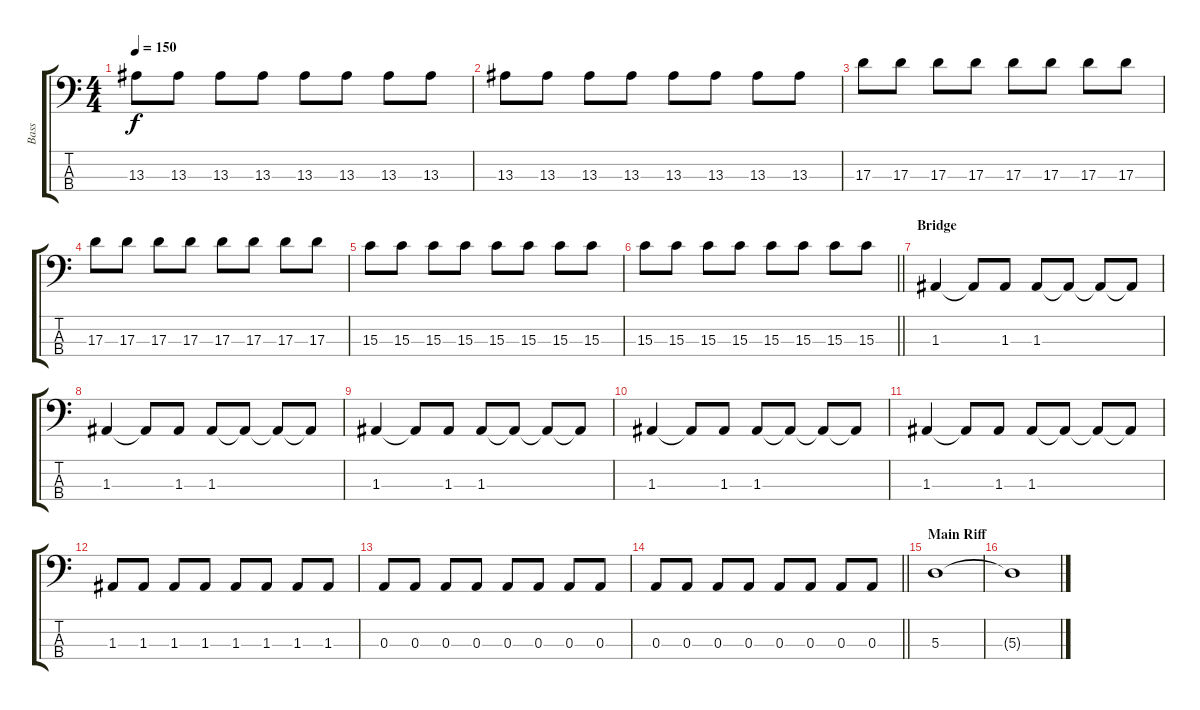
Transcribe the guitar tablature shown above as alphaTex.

\track ("Bass" "Bass") {instrument electricbasspick}
\staff {score tabs}
\tuning (G2 D2 A1 E1) {hide}
\ts (4 4)
\tempo 150
\clef f4
\ks c
13.3.8{dy f} 13.3.8 13.3.8 13.3.8 13.3.8 13.3.8 13.3.8 13.3.8 |
13.3.8 13.3.8 13.3.8 13.3.8 13.3.8 13.3.8 13.3.8 13.3.8 |
17.3.8 17.3.8 17.3.8 17.3.8 17.3.8 17.3.8 17.3.8 17.3.8 |
17.3.8 17.3.8 17.3.8 17.3.8 17.3.8 17.3.8 17.3.8 17.3.8 |
15.3.8 15.3.8 15.3.8 15.3.8 15.3.8 15.3.8 15.3.8 15.3.8 |
\barLineRight lightlight
15.3.8 15.3.8 15.3.8 15.3.8 15.3.8 15.3.8 15.3.8 15.3.8 |
\section ("" "Bridge")
1.3.4 1.3{t}.8 1.3.8 1.3.8 1.3{t}.8 1.3{t}.8 1.3{t}.8 |
1.3.4 1.3{t}.8 1.3.8 1.3.8 1.3{t}.8 1.3{t}.8 1.3{t}.8 |
1.3.4 1.3{t}.8 1.3.8 1.3.8 1.3{t}.8 1.3{t}.8 1.3{t}.8 |
1.3.4 1.3{t}.8 1.3.8 1.3.8 1.3{t}.8 1.3{t}.8 1.3{t}.8 |
1.3.4 1.3{t}.8 1.3.8 1.3.8 1.3{t}.8 1.3{t}.8 1.3{t}.8 |
1.3.8 1.3.8 1.3.8 1.3.8 1.3.8 1.3.8 1.3.8 1.3.8 |
0.3.8 0.3.8 0.3.8 0.3.8 0.3.8 0.3.8 0.3.8 0.3.8 |
\barLineRight lightlight
0.3.8 0.3.8 0.3.8 0.3.8 0.3.8 0.3.8 0.3.8 0.3.8 |
\section ("" "Main Riff")
5.3.1 |
5.3{t}.1
